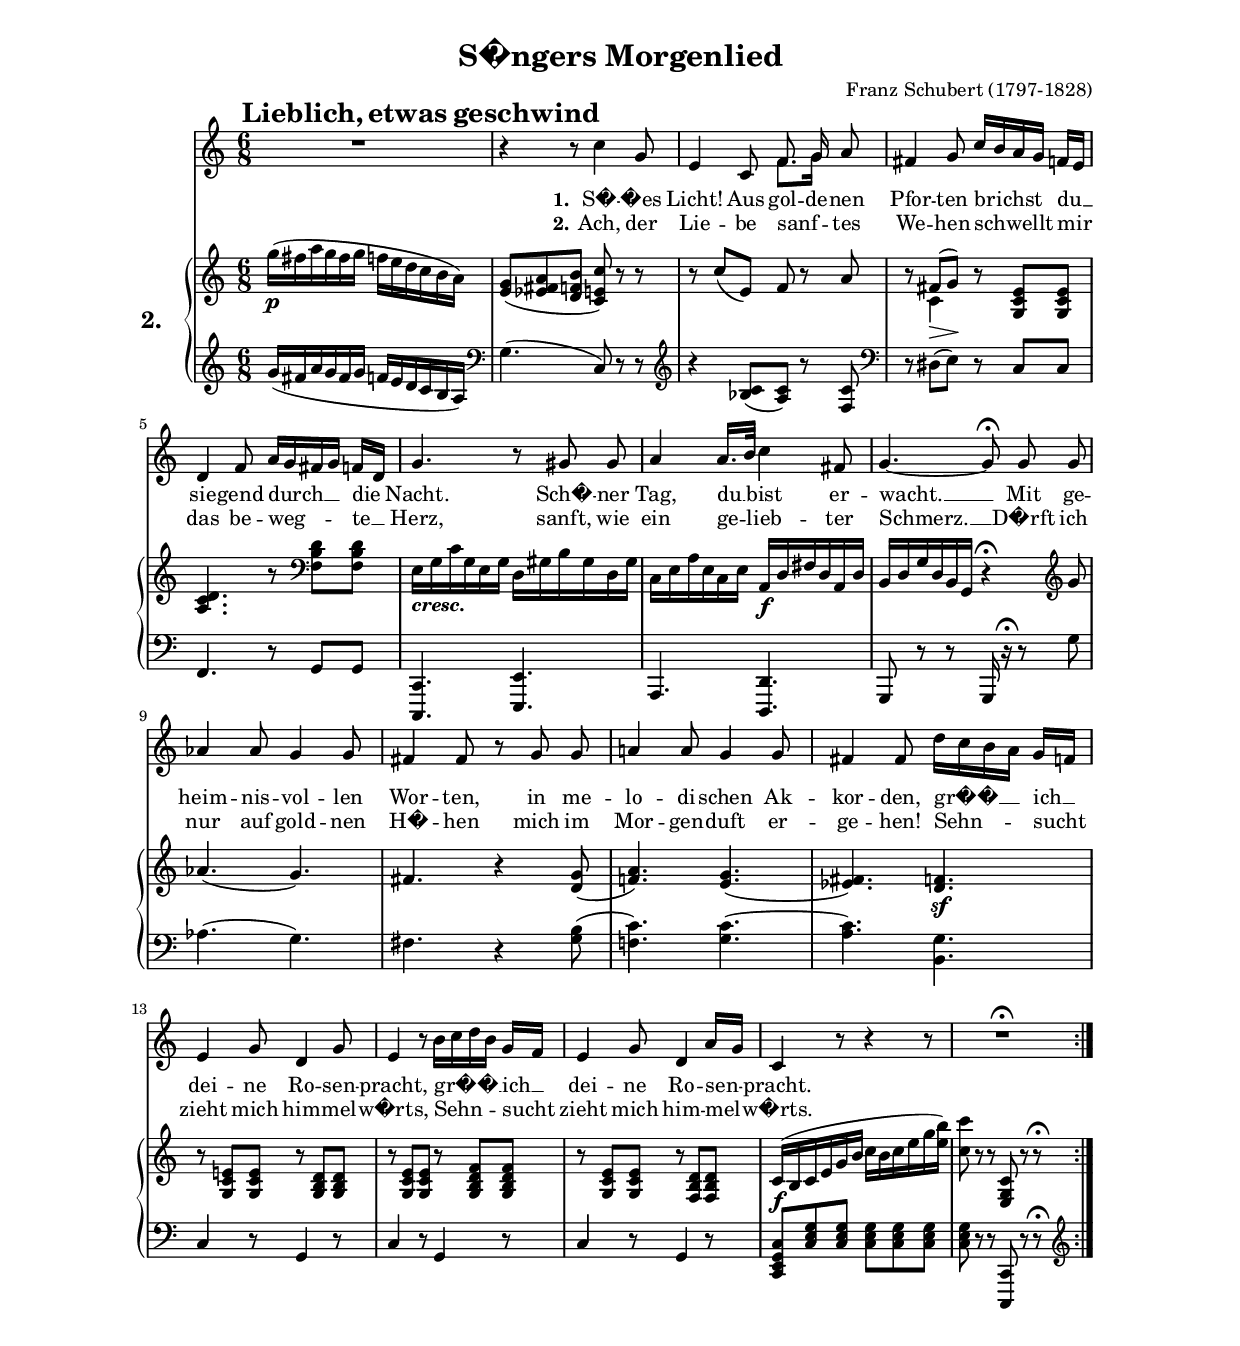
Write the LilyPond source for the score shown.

\header {
    title = "S�ngers Morgenlied"
    composer = "Franz Schubert (1797-1828)"
    date = "27. Februar 1815"
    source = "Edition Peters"
    editor = "Paul Losse"
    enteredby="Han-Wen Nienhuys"
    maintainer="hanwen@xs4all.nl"

    texidoc = "The source is a rather tightly set Peters in Edition is
    a heavy font. The Peters edition (4622c) was `herausgegeben' by
    Paul Losse, whose name also appears on a 1956 edition of some
    other music. Strictly speaking, his edititorial enhancements will
    not be in the PD - but I am assuming there are no notable ones in
    this small piece.

    The original compresses the entire music onto a single page, in 4
    systems.  Lily does so too if you tune down spacing-increment, but
    chooses line breaks differently.

    Further manual tweaks: the slur in measure 12 has been flattened
manually. The beam in measure 3, left-hand, technically is wrong, but
has been added following the original. The crescendo in measure 4 has
been lowered

"

}

\version "2.3.22"
manuscriptBreak = { \break }



#(set-global-staff-size (/ (* 5.8 72.27) 25.4))

\paper  {
%#(set-global-staff-size (* 5.8 mm))
    linewidth = #(* mm 160)
    indent = 8\mm
    interscoreline = 2.\mm
    betweensystemspace = 15\mm
    raggedbottom = ##t 
    }

modernAccidentals = {
  \set Staff.extraNatural =  ##f
  \set Staff.autoAccidentals =  #'(Staff (same-octave . 1) (any-octave . 0))
  \set Staff.autoCautionaries =  #'()  
}


melody =    \relative c'' \repeat volta 2 \context Voice = singer {
    \time 6/8
    \autoBeamOff
    s1*0^\markup { \bold \large\bigger\bigger { \hspace #-3.0 Lieblich, etwas geschwind } }
  R2.
  r4 r8 c4 g8 |
  e4 c8
    <<
	\new Voice { \stemUp f8. g16 }
	{ \stemDown f8.[ g16] } >> \stemNeutral a8 |
  fis4  g8 c16[ b a g] f[ e] |
  d4 f8 a16[ g fis g] f[ d] |
  g4. r8 gis gis |
  a4 a16.[ b32] c4 fis,8 |
  g4.~ g8-\fermata g8 g |
  as4 as8 g4 g8 |
  fis4 fis8 r8 g g  |
  a!4 a8 g4 g8 |
  fis4 fis8 d'16[ c b a] g[ f] |
  e4 g8 d4 g8 e4 r8 b'16[ c d b] g[ f] |
  e4 g8 d4 a'16[ g] |
  c,4 r8 r4 r8 |

    % TODO : make \fermata work. 
  R2.^\fermataMarkup 
}


ignoreMelisma =	\set ignoreMelismata = ##t
ignoreMelismaOff = \unset ignoreMelismata 


firstVerse = \lyricmode {
    \set stanza = "1."
    
    S� -- �es Licht! Aus
    \ignoreMelisma
    gol --
    \ignoreMelismaOff

    de -- nen  Pfor -- ten brichst du __ \manuscriptBreak | 
    sie -- gend durch __ die Nacht. Sch� -- ner Tag, du __ bist er -- wacht. __ Mit ge -- |
    \manuscriptBreak
    heim -- nis -- vol -- len Wor -- ten, in me -- lo -- di -- schen Ak -- kor -- den, gr�� __ ich __ \manuscriptBreak |
    dei -- ne Ro -- sen -- pracht, gr�� __ ich __ dei -- ne Ro -- sen -- pracht. 
    }

secondVerse = \lyricmode {
    \set stanza = "2."
    Ach, der Lie -- be sanf
    -- tes We -- hen schwellt mir |
    das be -- weg -- te __ Herz, sanft, wie ein ge -- lieb -- ter Schmerz. __ D�rft ich | 
    nur auf gold -- nen H� -- hen mich im Mor -- gen -- duft er -- ge -- hen! Sehn -- sucht |
    zieht mich him -- mel -- w�rts, Sehn -- sucht zieht mich him -- mel -- w�rts.
    }

pianoRH =  \relative c''' \repeat volta 2 {
    #(set-accidental-style 'modern)
    g16(_\p fis a g fis g f e d c b a ) | 
    <g e>8( <es fis a> <d f b> <c e c'>) r8 r | 
    r8 c'( e,) f r a |
    \once \override DynamicLineSpanner   #'padding =#3
    r8 << { s8 s8 }  << { fis(\> g)\!
			    } \\ { c,4 } >> >> r8 <e c g> <e c g> |
    <d c a>4. r8 \clef bass  <d b f> <d b f> |
    e,16_" "_\markup { \bold\italic cresc. } g c g e g d gis b gis d gis |
    c, e a e c e a,-\f d fis d a d |
    b d g  d b g r4\fermata \clef treble g''8 |
    as4.( g 4.) | fis4. r4 <d g>8 ( |
    <f a>4.) <e g>4.( <es fis> ) <d f>\sf |
    r8 <e c g> <e c g> r <d b g > <d b g> |
    r <e c g> <e c g> r <f d b g> <f d b g> |
    r <e c g> <e c g> r <d b f> <d b f> |
    c16(_\f b c e g b c b c e g <e b'>) |
    <c c'>8 r r <c, g e>8 r r\fermata |  
}

pianoLH =  \relative c'' \repeat volta 2 {
    #(set-accidental-style 'modern)
    g16( fis a g fis g f e d c b a) | 
    \clef bass g4.( c,8) r r
    \clef treble r4 <bes' c>8([ <a c>)] r <f c'> |
    \clef bass r8 dis( e) r c c |
    f,4. r8 g g |
    <c, c,>4. <e e,>4. |
    a,4. <d d,>4. |
    g,8 r r g16 r16\fermata r8 g''8 |
    as4.( g ) |
    fis r4 <g b>8( |
    <f c'>4.)

    \once \override Slur  #'height-limit = #1.0

    <g c>4.( | <a c>4.) <g b,> |
    c,4 r8 g4 r8 |
    c4 r8 g4 r8 |
    c4 r8 g4 r8 |
    <c g e c>8 <c e g> <c e g>     <c e g> <c e g> <c e g> |
    <c e g> r r <c, c,>8 r r\fermata \clef treble
    }

\book {
    \score {
	<< \time 6/8
	   \new Staff <<
	       \context Staff #(set-accidental-style 'modern)
	       \melody >>
	   \lyricsto "singer" \new Lyrics \firstVerse
	   \lyricsto "singer" \new Lyrics \secondVerse
	   \new PianoStaff << 
	       \set PianoStaff.instrument = \markup {
		   \bold
		   \bigger\bigger\bigger\bigger \huge "2.  " }
	       \new Staff \pianoRH
	       \new Staff \pianoLH
	   >> 
       >>

	\layout {
	    \context {
		\Lyrics
		minimumVerticalExtent = #'(-1.0 . 0)
	    }
	    \context {
		\Score
		\override Beam #'thickness = #0.55
		\override SpacingSpanner #'spacing-increment = #1.0
		\override Slur #'height-limit = #1.5
	    }
	    \context {
		\PianoStaff
		\override VerticalAlignment #'forced-distance = #10
	    }
	    \context {
		\Staff
		minimumVerticalExtent = #'(-3. . 6)
	    }
	    inputencoding = "latin1"
	}
	\midi {
	    \tempo 4 = 70
	}
    }
}

